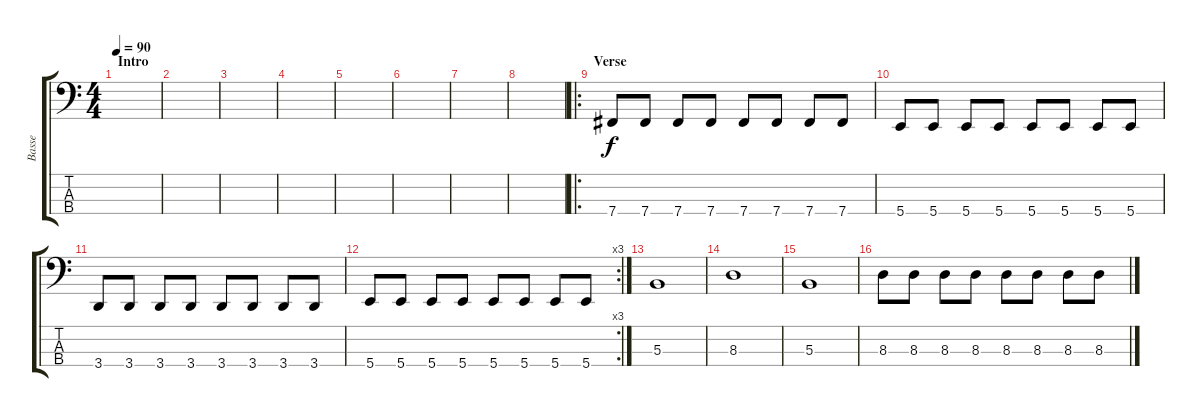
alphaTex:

\track ("Basse" "Basse") {instrument electricbasspick}
\staff {score tabs}
\tuning (E2 B1 Gb1 B0) {hide}
\ts (4 4)
\section ("" "Intro")
\tempo 90
\clef f4
\ks c
|
|
|
|
|
|
|
|
\ro
\section ("" "Verse")
7.4.8 7.4.8 7.4.8 7.4.8 7.4.8 7.4.8 7.4.8 7.4.8 |
5.4.8 5.4.8 5.4.8 5.4.8 5.4.8 5.4.8 5.4.8 5.4.8 |
3.4.8 3.4.8 3.4.8 3.4.8 3.4.8 3.4.8 3.4.8 3.4.8 |
\rc 3
5.4.8 5.4.8 5.4.8 5.4.8 5.4.8 5.4.8 5.4.8 5.4.8 |
5.3.1 |
8.3.1 |
5.3.1 |
8.3.8 8.3.8 8.3.8 8.3.8 8.3.8 8.3.8 8.3.8 8.3.8
